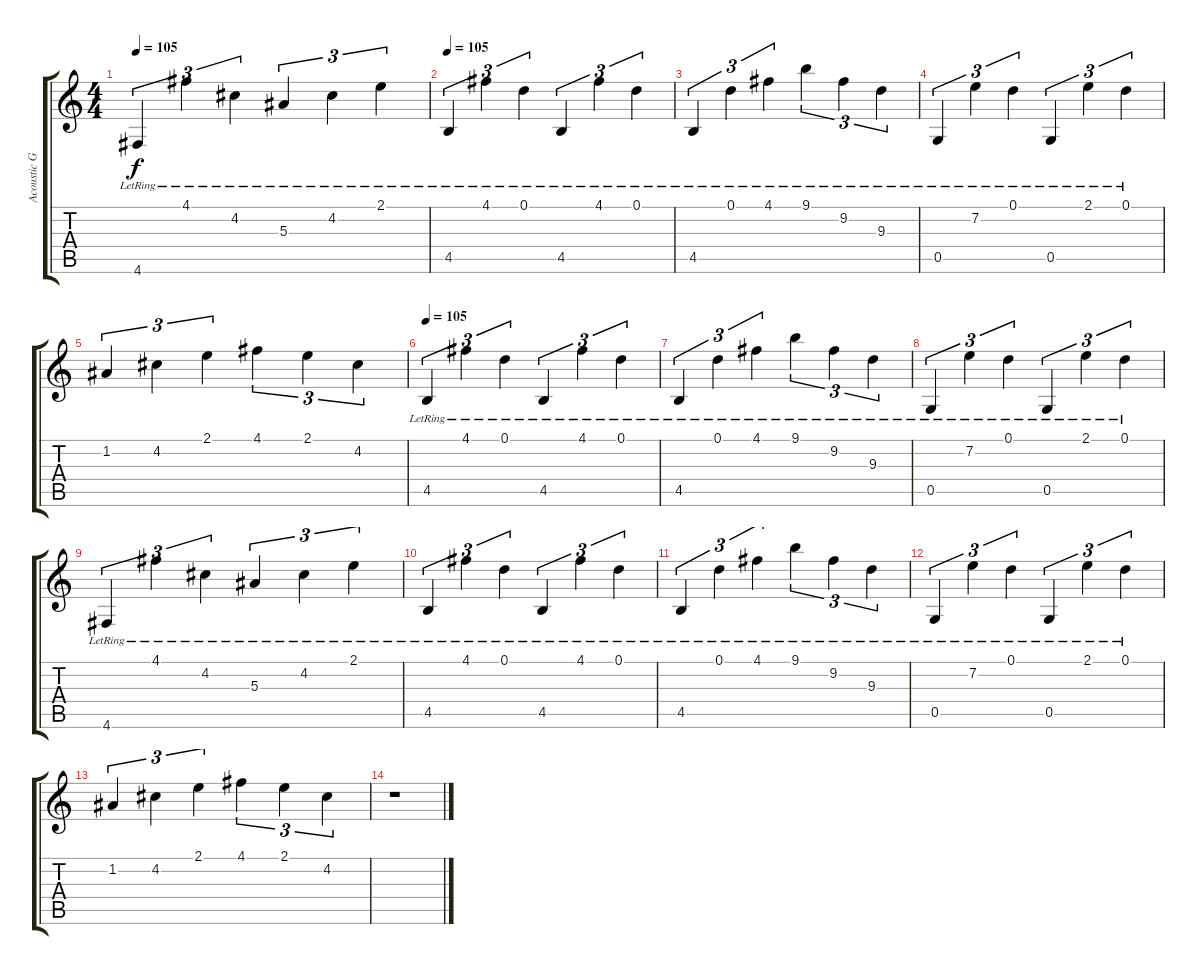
\track ("Acoustic Guitar I" "Acoustic G") {instrument acousticguitarsteel}
\staff {score tabs}
\tuning (D4 A3 F3 C3 G2 D2) {hide}
\ts (4 4)
\tempo 105
\clef g2
\ks c
4.6{lr}.4{tu (3 2) dy f} 4.1{lr}.4{tu (3 2)} 4.2{lr}.4{tu (3 2)} 5.3{lr}.4{tu (3 2)} 4.2{lr}.4{tu (3 2)} 2.1{lr}.4{tu (3 2)} |
\tempo 105
4.5{lr}.4{tu (3 2)} 4.1{lr}.4{tu (3 2)} 0.1{lr}.4{tu (3 2)} 4.5{lr}.4{tu (3 2)} 4.1{lr}.4{tu (3 2)} 0.1{lr}.4{tu (3 2)} |
4.5{lr}.4{tu (3 2)} 0.1{lr}.4{tu (3 2)} 4.1{lr}.4{tu (3 2)} 9.1{lr}.4{tu (3 2)} 9.2{lr}.4{tu (3 2)} 9.3{lr}.4{tu (3 2)} |
0.5{lr}.4{tu (3 2)} 7.2{lr}.4{tu (3 2)} 0.1{lr}.4{tu (3 2)} 0.5{lr}.4{tu (3 2)} 2.1{lr}.4{tu (3 2)} 0.1{lr}.4{tu (3 2)} |
1.2.4{tu (3 2)} 4.2.4{tu (3 2)} 2.1.4{tu (3 2)} 4.1.4{tu (3 2)} 2.1.4{tu (3 2)} 4.2.4{tu (3 2)} |
\tempo 105
4.5{lr}.4{tu (3 2)} 4.1{lr}.4{tu (3 2)} 0.1{lr}.4{tu (3 2)} 4.5{lr}.4{tu (3 2)} 4.1{lr}.4{tu (3 2)} 0.1{lr}.4{tu (3 2)} |
4.5{lr}.4{tu (3 2)} 0.1{lr}.4{tu (3 2)} 4.1{lr}.4{tu (3 2)} 9.1{lr}.4{tu (3 2)} 9.2{lr}.4{tu (3 2)} 9.3{lr}.4{tu (3 2)} |
0.5{lr}.4{tu (3 2)} 7.2{lr}.4{tu (3 2)} 0.1{lr}.4{tu (3 2)} 0.5{lr}.4{tu (3 2)} 2.1{lr}.4{tu (3 2)} 0.1{lr}.4{tu (3 2)} |
4.6{lr}.4{tu (3 2)} 4.1{lr}.4{tu (3 2)} 4.2{lr}.4{tu (3 2)} 5.3{lr}.4{tu (3 2)} 4.2{lr}.4{tu (3 2)} 2.1{lr}.4{tu (3 2)} |
4.5{lr}.4{tu (3 2) volume 6} 4.1{lr}.4{tu (3 2)} 0.1{lr}.4{tu (3 2)} 4.5{lr}.4{tu (3 2)} 4.1{lr}.4{tu (3 2)} 0.1{lr}.4{tu (3 2)} |
4.5{lr}.4{tu (3 2)} 0.1{lr}.4{tu (3 2)} 4.1{lr}.4{tu (3 2)} 9.1{lr}.4{tu (3 2)} 9.2{lr}.4{tu (3 2)} 9.3{lr}.4{tu (3 2)} |
0.5{lr}.4{tu (3 2) volume 0} 7.2{lr}.4{tu (3 2)} 0.1{lr}.4{tu (3 2)} 0.5{lr}.4{tu (3 2)} 2.1{lr}.4{tu (3 2)} 0.1{lr}.4{tu (3 2)} |
1.2.4{tu (3 2)} 4.2.4{tu (3 2)} 2.1.4{tu (3 2)} 4.1.4{tu (3 2)} 2.1.4{tu (3 2)} 4.2.4{tu (3 2)} |
r.1
